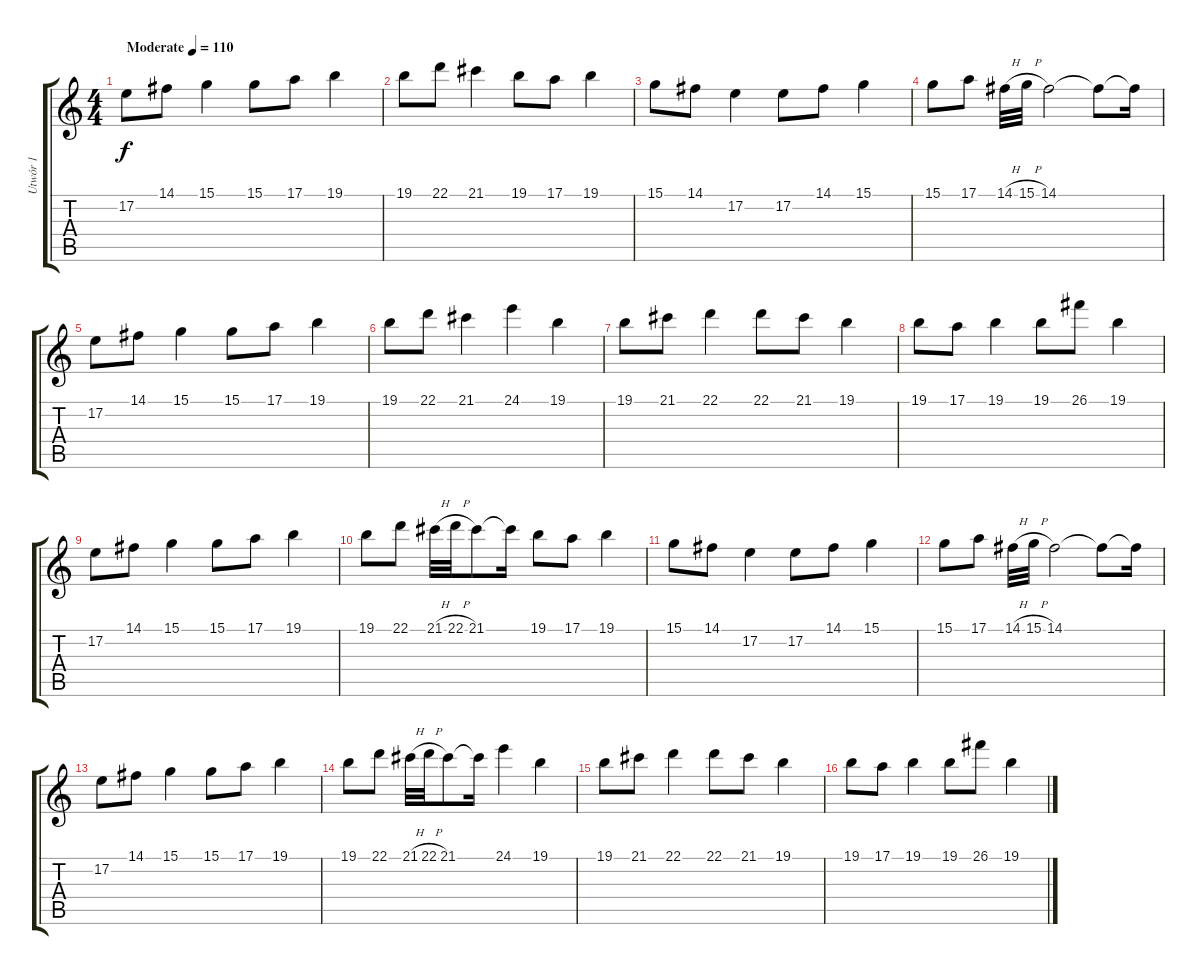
\track ("Utwór 1" "Utwór 1") {instrument piccolo}
\staff {score tabs}
\tuning (E4 B3 G3 D3 A2 E2) {hide}
\ts (4 4)
\tempo (110 "Moderate")
\clef g2
\ks c
17.2.8{dy f instrument piccolo} 14.1.8 15.1.4 15.1.8 17.1.8 19.1.4 |
19.1.8 22.1.8 21.1.4 19.1.8 17.1.8 19.1.4 |
15.1.8 14.1.8 17.2.4 17.2.8 14.1.8 15.1.4 |
15.1.8 17.1.8 14.1{h}.32 15.1{h}.32 14.1.2 14.1{t}.8 14.1{t}.16 |
17.2.8 14.1.8 15.1.4 15.1.8 17.1.8 19.1.4 |
19.1.8 22.1.8 21.1.4 24.1.4 19.1.4 |
19.1.8 21.1.8 22.1.4 22.1.8 21.1.8 19.1.4 |
19.1.8 17.1.8 19.1.4 19.1.8 26.1.8 19.1.4 |
17.2.8 14.1.8 15.1.4 15.1.8 17.1.8 19.1.4 |
19.1.8 22.1.8 21.1{h}.32 22.1{h}.32 21.1.8 21.1{t}.16 19.1.8 17.1.8 19.1.4 |
15.1.8 14.1.8 17.2.4 17.2.8 14.1.8 15.1.4 |
15.1.8 17.1.8 14.1{h}.32 15.1{h}.32 14.1.2 14.1{t}.8 14.1{t}.16 |
17.2.8 14.1.8 15.1.4 15.1.8 17.1.8 19.1.4 |
19.1.8 22.1.8 21.1{h}.32 22.1{h}.32 21.1.8 21.1{t}.16 24.1.4 19.1.4 |
19.1.8 21.1.8 22.1.4 22.1.8 21.1.8 19.1.4 |
19.1.8 17.1.8 19.1.4 19.1.8 26.1.8 19.1.4
